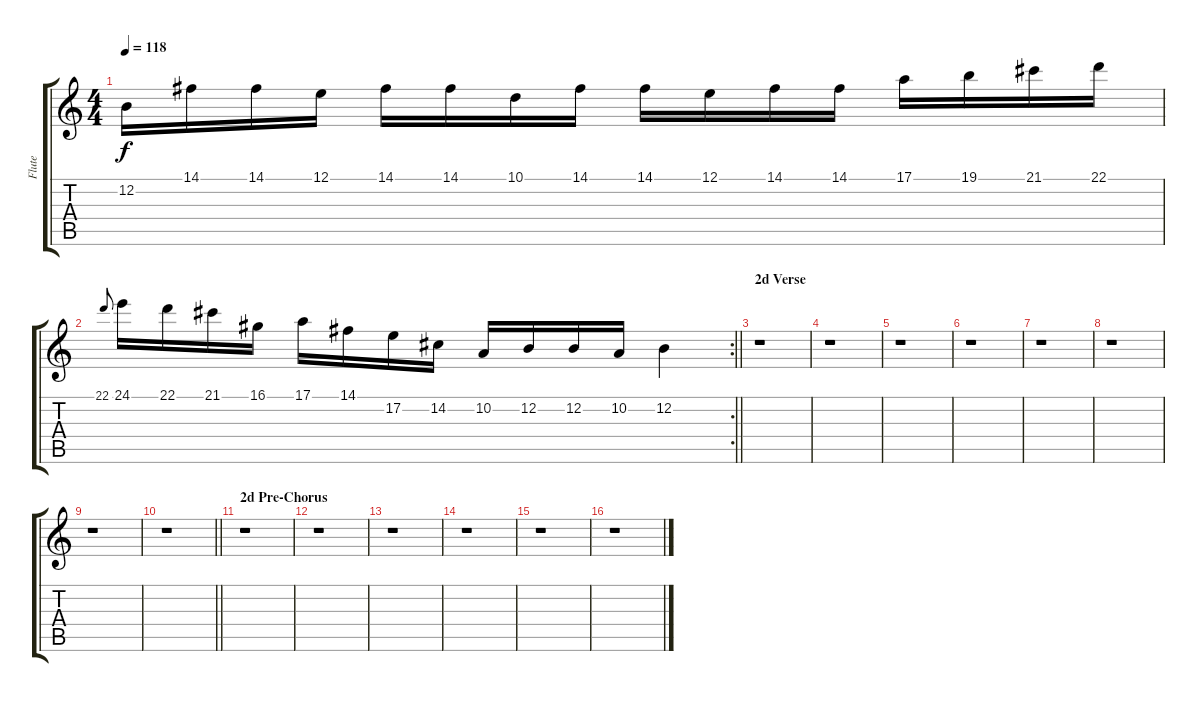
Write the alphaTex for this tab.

\track ("Flute" "Flute") {instrument flute}
\staff {score tabs}
\tuning (E4 B3 G3 D3 A2 E2) {hide}
\ts (4 4)
\tempo 118
\clef g2
\ks c
12.2.16{dy f} 14.1.16 14.1.16 12.1.16 14.1.16 14.1.16 10.1.16 14.1.16 14.1.16 12.1.16 14.1.16 14.1.16 17.1.16 19.1.16 21.1.16 22.1.16 |
\rc 2
\barLineRight lightlight
22.1.8{gr onbeat} 24.1.16 22.1.16 21.1.16 16.1.16 17.1.16 14.1.16 17.2.16 14.2.16 10.2.16 12.2.16 12.2.16 10.2.16 12.2.4 |
\section ("" "2d Verse")
r.1 |
r.1 |
r.1 |
r.1 |
r.1 |
r.1 |
r.1 |
\barLineRight lightlight
r.1 |
\section ("" "2d Pre-Chorus")
r.1 |
r.1 |
r.1 |
r.1 |
r.1 |
r.1
